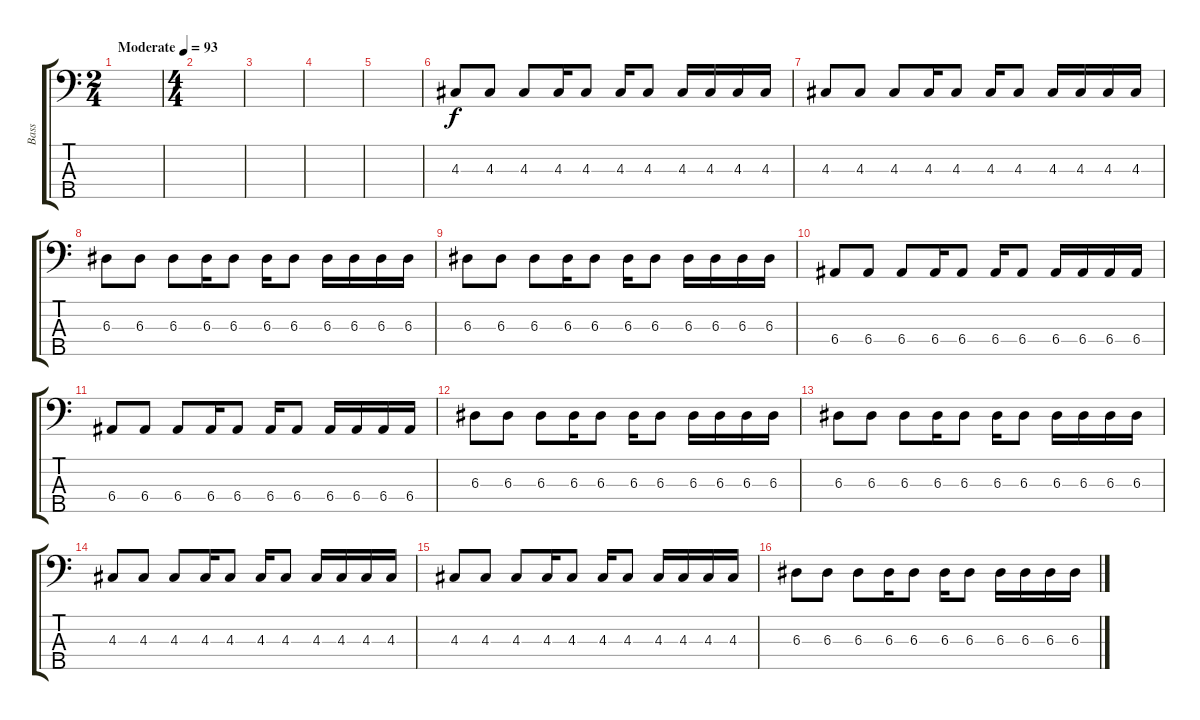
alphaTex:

\track ("Bass" "Bass") {instrument electricbassfinger}
\staff {score tabs}
\tuning (G2 D2 A1 E1 B0) {hide}
\ts (2 4)
\tempo (93 "Moderate")
\clef f4
\ks c
|
\ts (4 4)
|
|
|
|
4.3.8 4.3.8 4.3.8 4.3.16 4.3.8 4.3.16 4.3.8 4.3.16 4.3.16 4.3.16 4.3.16 |
4.3.8 4.3.8 4.3.8 4.3.16 4.3.8 4.3.16 4.3.8 4.3.16 4.3.16 4.3.16 4.3.16 |
6.3.8 6.3.8 6.3.8 6.3.16 6.3.8 6.3.16 6.3.8 6.3.16 6.3.16 6.3.16 6.3.16 |
6.3.8 6.3.8 6.3.8 6.3.16 6.3.8 6.3.16 6.3.8 6.3.16 6.3.16 6.3.16 6.3.16 |
6.4.8 6.4.8 6.4.8 6.4.16 6.4.8 6.4.16 6.4.8 6.4.16 6.4.16 6.4.16 6.4.16 |
6.4.8 6.4.8 6.4.8 6.4.16 6.4.8 6.4.16 6.4.8 6.4.16 6.4.16 6.4.16 6.4.16 |
6.3.8 6.3.8 6.3.8 6.3.16 6.3.8 6.3.16 6.3.8 6.3.16 6.3.16 6.3.16 6.3.16 |
6.3.8 6.3.8 6.3.8 6.3.16 6.3.8 6.3.16 6.3.8 6.3.16 6.3.16 6.3.16 6.3.16 |
4.3.8 4.3.8 4.3.8 4.3.16 4.3.8 4.3.16 4.3.8 4.3.16 4.3.16 4.3.16 4.3.16 |
4.3.8 4.3.8 4.3.8 4.3.16 4.3.8 4.3.16 4.3.8 4.3.16 4.3.16 4.3.16 4.3.16 |
6.3.8 6.3.8 6.3.8 6.3.16 6.3.8 6.3.16 6.3.8 6.3.16 6.3.16 6.3.16 6.3.16
